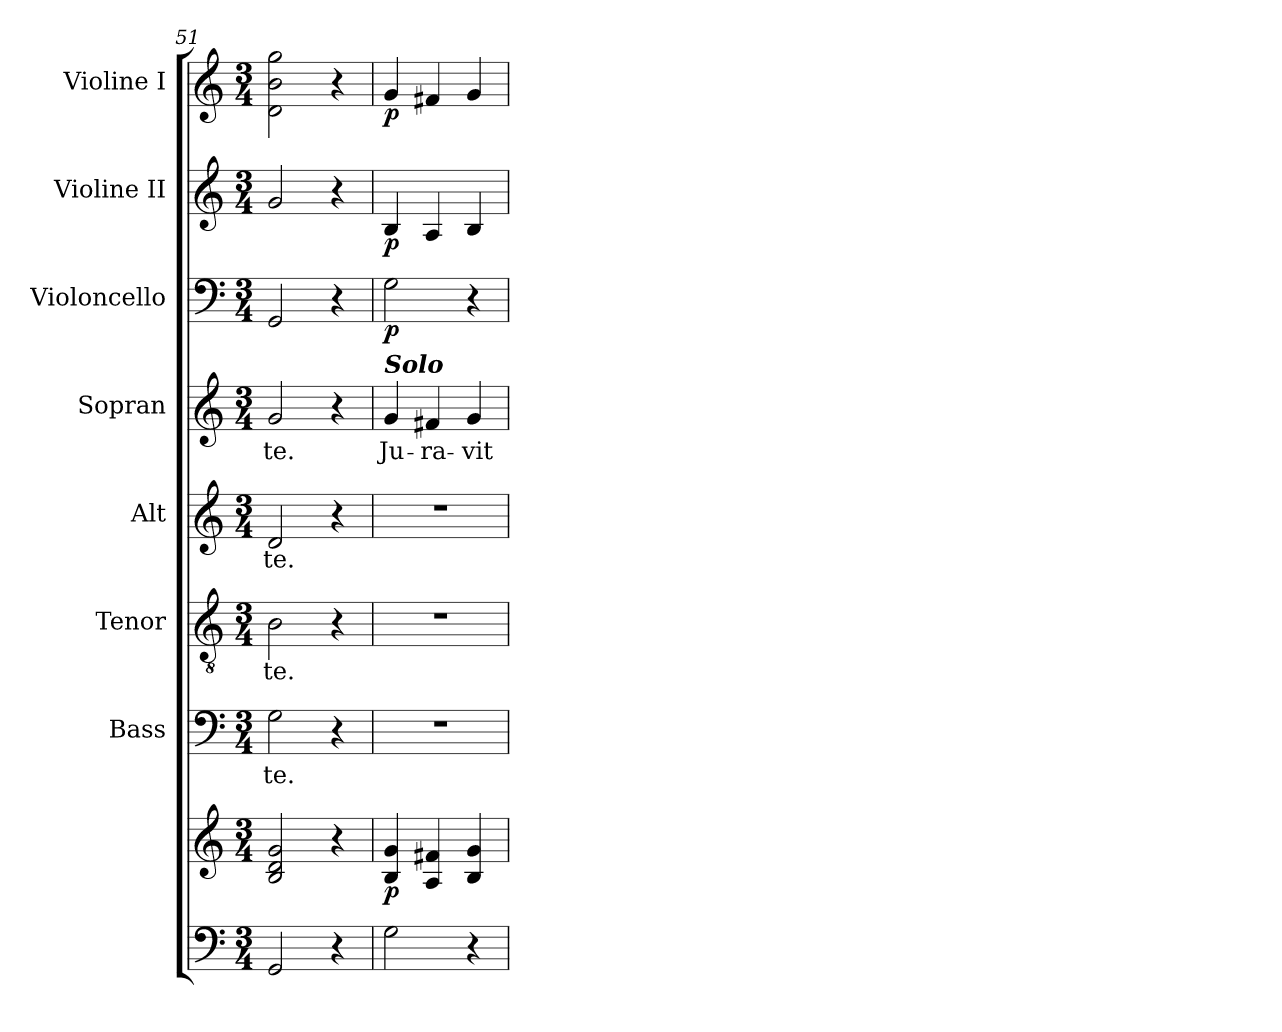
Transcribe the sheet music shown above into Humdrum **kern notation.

**kern	**kern	**dynam	**kern	**text	**kern	**text	**kern	**text	**kern	**text	**kern	**dynam	**kern	**dynam	**kern	**dynam
*part8	*part8	*part8	*part7	*part7	*part6	*part6	*part5	*part5	*part4	*part4	*part3	*part3	*part2	*part2	*part1	*part1
*staff9	*staff8	*staff8/9	*staff7	*staff7	*staff6	*staff6	*staff5	*staff5	*staff4	*staff4	*staff3	*staff3	*staff2	*staff2	*staff1	*staff1
*	*	*	*I"Bass	*	*I"Tenor	*	*I"Alt	*	*I"Sopran	*	*I"Violoncello	*	*I"Violine II	*	*I"Violine I	*
*	*	*	*I'B.	*	*I'T.	*	*I'A.	*	*I'S.	*	*I'Vc.	*	*I'Vl. II	*	*I'Vl. I	*
*clefF4	*clefG2	*	*clefF4	*	*clefGv2	*	*clefG2	*	*clefG2	*	*clefF4	*	*clefG2	*	*clefG2	*
*	*	*	*	*	*	*	*	*	*	*	*ITrd7c12	*	*	*	*	*
*k[]	*k[]	*	*k[]	*	*k[]	*	*k[]	*	*k[]	*	*k[]	*	*k[]	*	*k[]	*
*C:	*C:	*	*C:	*	*C:	*	*C:	*	*C:	*	*C:	*	*C:	*	*C:	*
*M3/4	*M3/4	*	*M3/4	*	*M3/4	*	*M3/4	*	*M3/4	*	*M3/4	*	*M3/4	*	*M3/4	*
=51	=51	=51	=51	=51	=51	=51	=51	=51	=51	=51	=51	=51	=51	=51	=51	=51
!	!	!	!	!LO:LY:b	!	!LO:LY:b	!	!LO:LY:b	!	!LO:LY:b	!	!	!	!	!	!
2GG/	2B/ 2d/ 2g/	.	2G\	te.	2B\	te.	2d/	te.	2g/	te.	2GGG/	.	2g/	.	2d\ 2b\ 2gg\	.
4r	4r	.	4r	.	4r	.	4r	.	4r	.	4r	.	4r	.	4r	.
=52	=52	=52	=52	=52	=52	=52	=52	=52	=52	=52	=52	=52	=52	=52	=52	=52
!	!	!	!	!	!	!	!	!	!LO:TX:a:Bi:t=Solo	!	!	!	!	!	!	!
!	!	!LO:DY:b	!	!	!	!	!	!	!	!LO:LY:b	!	!LO:DY:b	!	!LO:DY:b	!	!LO:DY:b
2G\	4B/ 4g/	p	2.r	.	2.r	.	2.r	.	4g/	Ju-	2GG\	p	4B/	p	4g/	p
!	!	!	!	!	!	!	!	!	!	!LO:LY:b	!	!	!	!	!	!
.	4A/ 4f#X/	.	.	.	.	.	.	.	4f#X/	-ra-	.	.	4A/	.	4f#X/	.
!	!	!	!	!	!	!	!	!	!	!LO:LY:b	!	!	!	!	!	!
4r	4B/ 4g/	.	.	.	.	.	.	.	4g/	-vit	4r	.	4B/	.	4g/	.
=	=	=	=	=	=	=	=	=	=	=	=	=	=	=	=	=
*-	*-	*-	*-	*-	*-	*-	*-	*-	*-	*-	*-	*-	*-	*-	*-	*-
